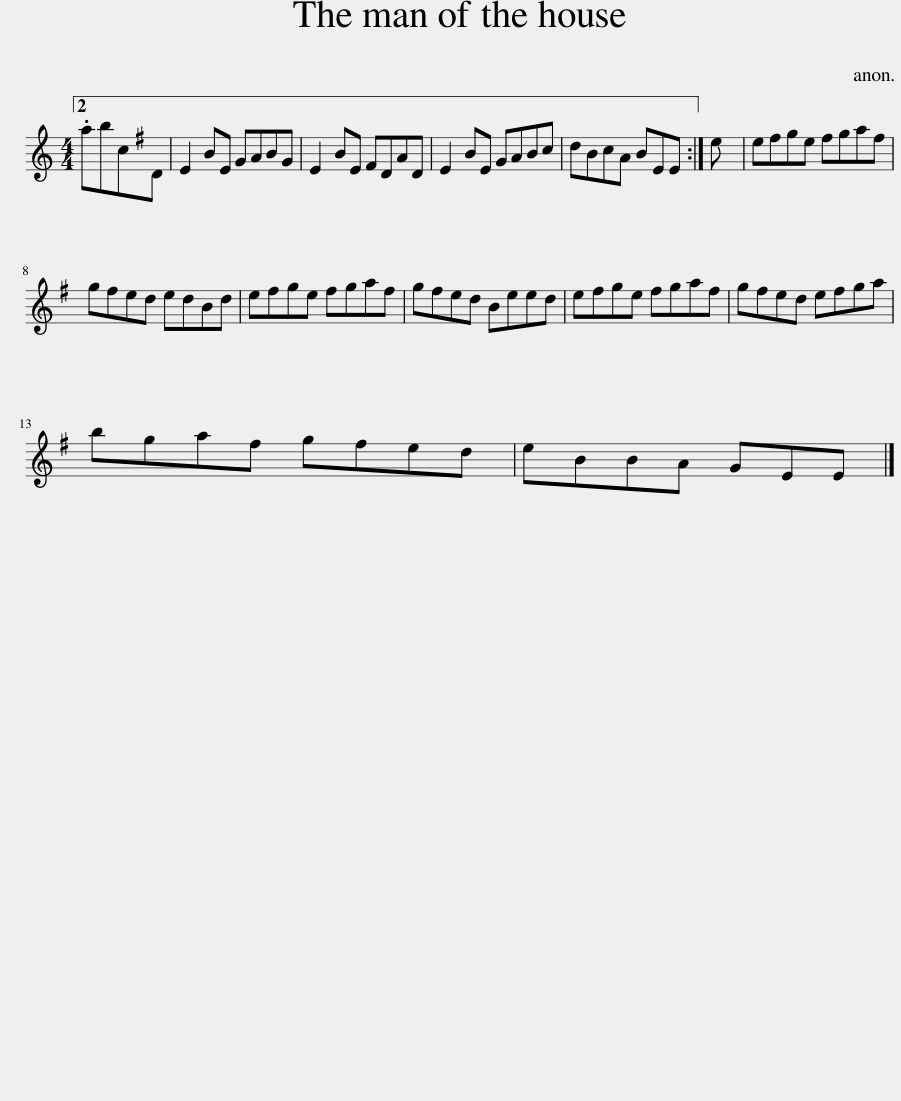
X:1
L:1/8
M:4/4
I:linebreak $
K:C
V:1 treble
V:1
 .abcD | E2 BE GABG | E2 BE ^FDAD | E2 BE GABc | dBcA BEE :| %5
 e | e^fge fgaf |$ g^fed edBd | e^fge fgaf | g^fed Beed | %10
 e^fge fgaf | g^fed efga |$ bga^f gfed | eBBA GEE |] %14
